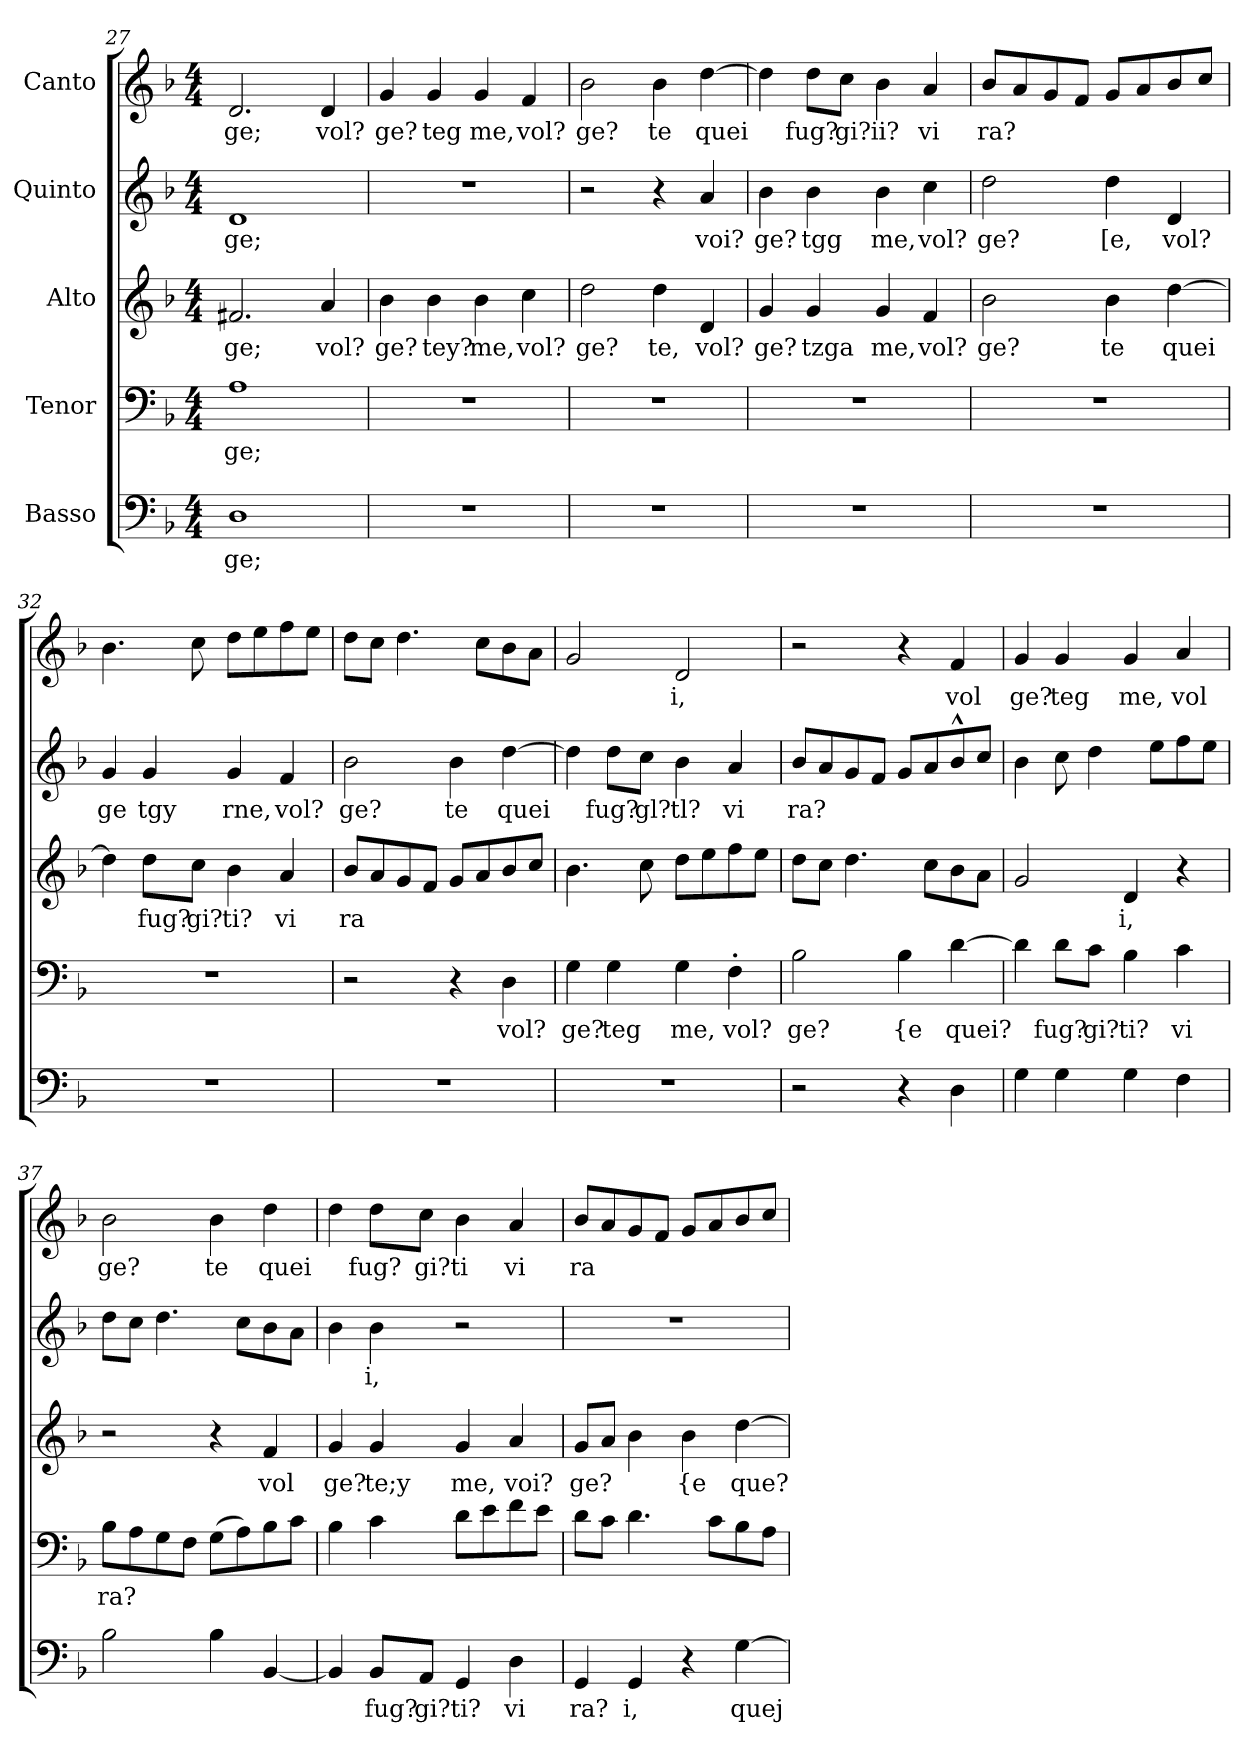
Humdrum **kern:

**kern	**text	**kern	**text	**kern	**text	**kern	**text	**kern	**text
*part5	*part5	*part4	*part4	*part3	*part3	*part2	*part2	*part1	*part1
*staff5	*staff5	*staff4	*staff4	*staff3	*staff3	*staff2	*staff2	*staff1	*staff1
*I"Basso	*	*I"Tenor	*	*I"Alto	*	*I"Quinto	*	*I"Canto	*
*clefF4	*	*clefF4	*	*clefG2	*	*clefG2	*	*clefG2	*
*k[b-]	*	*k[b-]	*	*k[b-]	*	*k[b-]	*	*k[b-]	*
*F:	*	*F:	*	*F:	*	*F:	*	*F:	*
*M4/4	*	*M4/4	*	*M4/4	*	*M4/4	*	*M4/4	*
=27	=27	=27	=27	=27	=27	=27	=27	=27	=27
!	!LO:LY:b	!	!LO:LY:b	!	!LO:LY:b	!	!LO:LY:b	!	!LO:LY:b
1D	ge;	1A	ge;	2.f#X/	ge;	1d	ge;	2.d/	ge;
!	!	!	!	!	!LO:LY:b	!	!	!	!LO:LY:b
.	.	.	.	4a/	vol?	.	.	4d/	vol?
=28	=28	=28	=28	=28	=28	=28	=28	=28	=28
!	!	!	!	!	!LO:LY:b	!	!	!	!LO:LY:b
1r	.	1r	.	4b-\	ge?	1r	.	4g/	ge?
!	!	!	!	!	!LO:LY:b	!	!	!	!LO:LY:b
.	.	.	.	4b-\	tey?	.	.	4g/	teg
!	!	!	!	!	!LO:LY:b	!	!	!	!LO:LY:b
.	.	.	.	4b-\	me,	.	.	4g/	me,
!	!	!	!	!	!LO:LY:b	!	!	!	!LO:LY:b
.	.	.	.	4cc\	vol?	.	.	4f/	vol?
=29	=29	=29	=29	=29	=29	=29	=29	=29	=29
!	!	!	!	!	!LO:LY:b	!	!	!	!LO:LY:b
1r	.	1r	.	2dd\	ge?	2r	.	2b-\	ge?
!	!	!	!	!	!LO:LY:b	!	!	!	!LO:LY:b
.	.	.	.	4dd\	te,	4r	.	4b-\	te
!	!	!	!	!	!LO:LY:b	!	!LO:LY:b	!	!LO:LY:b
.	.	.	.	4d/	vol?	4a/	voi?	[4dd\	quei
=30	=30	=30	=30	=30	=30	=30	=30	=30	=30
!	!	!	!	!	!LO:LY:b	!	!LO:LY:b	!	!
1r	.	1r	.	4g/	ge?	4b-\	ge?	4dd\]	.
!	!	!	!	!	!LO:LY:b	!	!LO:LY:b	!	!LO:LY:b
.	.	.	.	4g/	tzga	4b-\	tgg	8dd\L	fug?
!	!	!	!	!	!	!	!	!	!LO:LY:b
.	.	.	.	.	.	.	.	8cc\J	gi?
!	!	!	!	!	!LO:LY:b	!	!LO:LY:b	!	!LO:LY:b
.	.	.	.	4g/	me,	4b-\	me,	4b-\	ii?
!	!	!	!	!	!LO:LY:b	!	!LO:LY:b	!	!LO:LY:b
.	.	.	.	4f/	vol?	4cc\	vol?	4a/	vi
=31	=31	=31	=31	=31	=31	=31	=31	=31	=31
!	!	!	!	!	!LO:LY:b	!	!LO:LY:b	!	!LO:LY:b
1r	.	1r	.	2b-\	ge?	2dd\	ge?	8b-/L	ra?
.	.	.	.	.	.	.	.	8a/	.
.	.	.	.	.	.	.	.	8g/	.
.	.	.	.	.	.	.	.	8f/J	.
!	!	!	!	!	!LO:LY:b	!	!LO:LY:b	!	!
.	.	.	.	4b-\	te	4dd\	[e,	8g/L	.
.	.	.	.	.	.	.	.	8a/	.
!	!	!	!	!	!LO:LY:b	!	!LO:LY:b	!	!
.	.	.	.	[4dd\	quei	4d/	vol?	8b-/	.
.	.	.	.	.	.	.	.	8cc/J	.
=32	=32	=32	=32	=32	=32	=32	=32	=32	=32
!	!	!	!	!	!	!	!LO:LY:b	!	!
1r	.	1r	.	4dd\]	.	4g/	ge	4.b-\	.
!	!	!	!	!	!LO:LY:b	!	!LO:LY:b	!	!
.	.	.	.	8dd\L	fug?	4g/	tgy	.	.
!	!	!	!	!	!LO:LY:b	!	!	!	!
.	.	.	.	8cc\J	gi?	.	.	8cc\	.
!	!	!	!	!	!LO:LY:b	!	!LO:LY:b	!	!
.	.	.	.	4b-\	ti?	4g/	rne,	8dd\L	.
.	.	.	.	.	.	.	.	8ee\	.
!	!	!	!	!	!LO:LY:b	!	!LO:LY:b	!	!
.	.	.	.	4a/	vi	4f/	vol?	8ff\	.
.	.	.	.	.	.	.	.	8ee\J	.
=33	=33	=33	=33	=33	=33	=33	=33	=33	=33
!	!	!	!	!	!LO:LY:b	!	!LO:LY:b	!	!
1r	.	2r	.	8b-/L	ra	2b-\	ge?	8dd\L	.
.	.	.	.	8a/	.	.	.	8cc\J	.
.	.	.	.	8g/	.	.	.	4.dd\	.
.	.	.	.	8f/J	.	.	.	.	.
!	!	!	!	!	!	!	!LO:LY:b	!	!
.	.	4r	.	8g/L	.	4b-\	te	.	.
.	.	.	.	8a/	.	.	.	8cc\L	.
!	!	!	!LO:LY:b	!	!	!	!LO:LY:b	!	!
.	.	4D\	vol?	8b-/	.	[4dd\	quei	8b-\	.
.	.	.	.	8cc/J	.	.	.	8a\J	.
=34	=34	=34	=34	=34	=34	=34	=34	=34	=34
!	!	!	!LO:LY:b	!	!	!	!	!	!
1r	.	4G\	ge?	4.b-\	.	4dd\]	.	2g/	.
!	!	!	!LO:LY:b	!	!	!	!LO:LY:b	!	!
.	.	4G\	teg	.	.	8dd\L	fug?	.	.
!	!	!	!	!	!	!	!LO:LY:b	!	!
.	.	.	.	8cc\	.	8cc\J	gl?	.	.
!	!	!	!LO:LY:b	!	!	!	!LO:LY:b	!	!LO:LY:b
.	.	4G\	me,	8dd\L	.	4b-\	tl?	2d/	i,
.	.	.	.	8ee\	.	.	.	.	.
!	!	!	!LO:LY:b	!	!	!	!LO:LY:b	!	!
.	.	4F'\	vol?	8ff\	.	4a/	vi	.	.
.	.	.	.	8ee\J	.	.	.	.	.
=35	=35	=35	=35	=35	=35	=35	=35	=35	=35
!	!	!	!LO:LY:b	!	!	!	!LO:LY:b	!	!
2r	.	2B-\	ge?	8dd\L	.	8b-/L	ra?	2r	.
.	.	.	.	8cc\J	.	8a/	.	.	.
.	.	.	.	4.dd\	.	8g/	.	.	.
.	.	.	.	.	.	8f/J	.	.	.
!	!	!	!LO:LY:b	!	!	!	!	!	!
4r	.	4B-\	{e	.	.	8g/L	.	4r	.
.	.	.	.	8cc\L	.	8a/	.	.	.
!	!	!	!LO:LY:b	!	!	!	!	!	!LO:LY:b
4D\	.	[4d\	quei?	8b-\	.	8b-^^/	.	4f/	vol
.	.	.	.	8a\J	.	8cc/J	.	.	.
=36	=36	=36	=36	=36	=36	=36	=36	=36	=36
!	!	!	!	!	!	!	!	!	!LO:LY:b
4G\	.	4d\]	.	2g/	.	4b-\	.	4g/	ge?
!	!	!	!LO:LY:b	!	!	!	!	!	!LO:LY:b
4G\	.	8d\L	fug?	.	.	8cc\	.	4g/	teg
!	!	!	!LO:LY:b	!	!	!	!	!	!
.	.	8c\J	gi?	.	.	4dd\	.	.	.
!	!	!	!LO:LY:b	!	!LO:LY:b	!	!	!	!LO:LY:b
4G\	.	4B-\	ti?	4d/	i,	.	.	4g/	me,
.	.	.	.	.	.	8ee\L	.	.	.
!	!	!	!LO:LY:b	!	!	!	!	!	!LO:LY:b
4F\	.	4c\	vi	4r	.	8ff\	.	4a/	vol
.	.	.	.	.	.	8ee\J	.	.	.
=37	=37	=37	=37	=37	=37	=37	=37	=37	=37
!	!	!	!LO:LY:b	!	!	!	!	!	!LO:LY:b
2B-\	.	8B-\L	ra?	2r	.	8dd\L	.	2b-\	ge?
.	.	8A\	.	.	.	8cc\J	.	.	.
.	.	8G\	.	.	.	4.dd\	.	.	.
.	.	8F\J	.	.	.	.	.	.	.
!	!	!	!	!	!	!	!	!	!LO:LY:b
4B-\	.	(>8G\L	.	4r	.	.	.	4b-\	te
.	.	8A\)	.	.	.	8cc\L	.	.	.
!	!	!	!	!	!LO:LY:b	!	!	!	!LO:LY:b
[4BB-/	.	8B-\	.	4f/	vol	8b-\	.	4dd\	quei
.	.	8c\J	.	.	.	8a\J	.	.	.
=38	=38	=38	=38	=38	=38	=38	=38	=38	=38
!	!	!	!	!	!LO:LY:b	!	!	!	!
4BB-/]	.	4B-\	.	4g/	ge?	4b-\	.	4dd\	.
!	!LO:LY:b	!	!	!	!LO:LY:b	!	!LO:LY:b	!	!LO:LY:b
8BB-/L	fug?	4c\	.	4g/	te;y	4b-\	i,	8dd\L	fug?
!	!LO:LY:b	!	!	!	!	!	!	!	!LO:LY:b
8AA/J	gi?	.	.	.	.	.	.	8cc\J	gi?
!	!LO:LY:b	!	!	!	!LO:LY:b	!	!	!	!LO:LY:b
4GG/	ti?	8d\L	.	4g/	me,	2r	.	4b-\	ti
.	.	8e\	.	.	.	.	.	.	.
!	!LO:LY:b	!	!	!	!LO:LY:b	!	!	!	!LO:LY:b
4D\	vi	8f\	.	4a/	voi?	.	.	4a/	vi
.	.	8e\J	.	.	.	.	.	.	.
=39	=39	=39	=39	=39	=39	=39	=39	=39	=39
!	!LO:LY:b	!	!	!	!LO:LY:b	!	!	!	!LO:LY:b
4GG/	ra?	8d\L	.	8g/L	ge?	1r	.	8b-/L	ra
.	.	8c\J	.	8a/J	.	.	.	8a/	.
!	!LO:LY:b	!	!	!	!	!	!	!	!
4GG/	i,	4.d\	.	4b-\	.	.	.	8g/	.
.	.	.	.	.	.	.	.	8f/J	.
!	!	!	!	!	!LO:LY:b	!	!	!	!
4r	.	.	.	4b-\	{e	.	.	8g/L	.
.	.	8c\L	.	.	.	.	.	8a/	.
!	!LO:LY:b	!	!	!	!LO:LY:b	!	!	!	!
[4G\	quej	8B-\	.	[4dd\	que?	.	.	8b-/	.
.	.	8A\J	.	.	.	.	.	8cc/J	.
=	=	=	=	=	=	=	=	=	=
*-	*-	*-	*-	*-	*-	*-	*-	*-	*-
